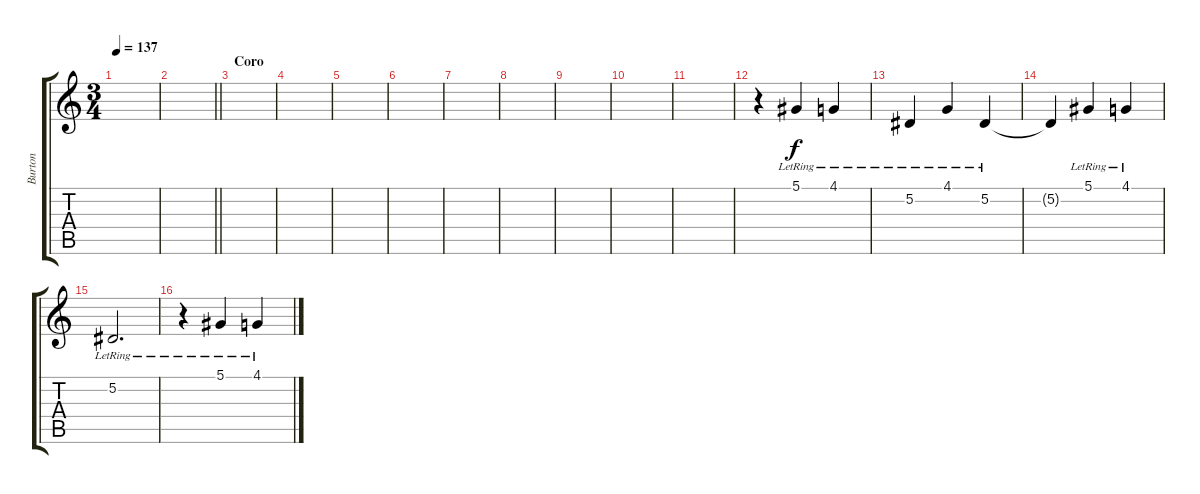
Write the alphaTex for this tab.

\track ("Burton" "Burton") {instrument pad1newage}
\staff {score tabs}
\tuning (Eb4 Bb3 Gb3 Db3 Ab2 Eb2) {hide}
\ts (3 4)
\tempo 137
\clef g2
\ks c
|
\barLineRight lightlight
|
\section ("" "Coro")
|
|
|
|
|
|
|
|
|
r.4{volume 16 instrument pad1newage} 5.1{lr}.4 4.1{lr}.4 |
5.2{lr}.4 4.1{lr}.4 5.2{lr}.4 |
5.2{t}.4 5.1{lr}.4 4.1{lr}.4 |
5.2{lr}.2{d} |
r.4 5.1{lr}.4 4.1{lr}.4
